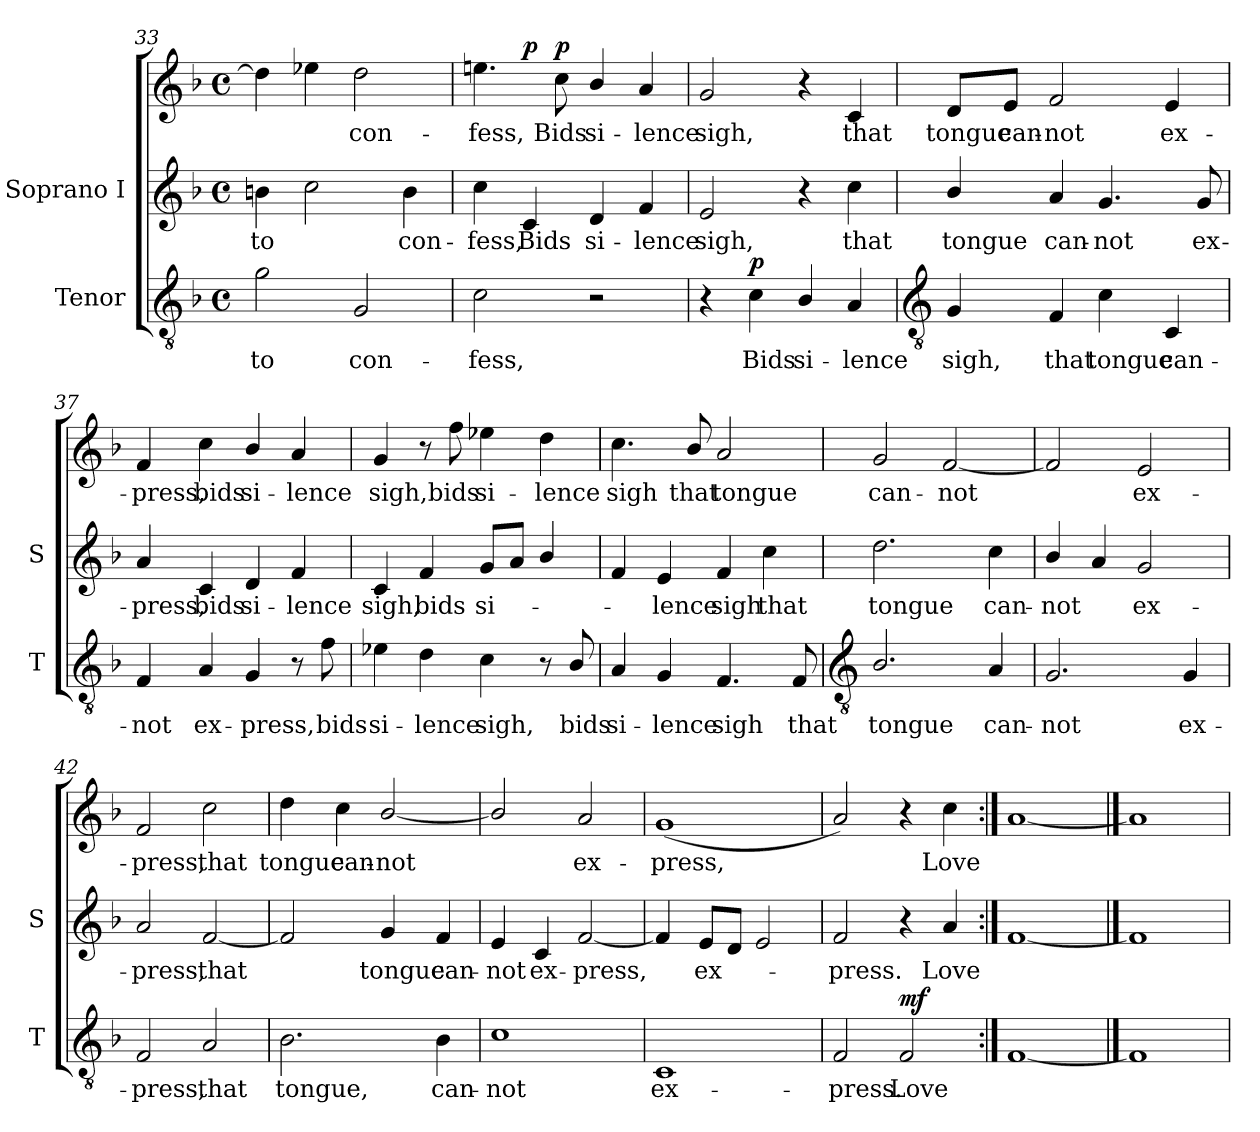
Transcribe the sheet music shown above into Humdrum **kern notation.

**kern	**text	**dynam	**kern	**text	**kern	**text	**dynam
*part2	*part2	*part2	*part1	*part1	*part1	*part1	*part1
*staff3	*staff3	*staff3	*staff2	*staff2	*staff1	*staff1	*staff1/2
*I"Tenor	*	*	*I"Soprano I	*	*	*	*
*I'T	*	*	*I'S	*	*	*	*
*clefGv2	*	*	*clefG2	*	*clefG2	*	*
*k[b-]	*	*	*k[b-]	*	*k[b-]	*	*
*F:	*	*	*F:	*	*F:	*	*
*M4/4	*	*	*M4/4	*	*M4/4	*	*
*met(c)	*	*	*met(c)	*	*met(c)	*	*
=33	=33	=33	=33	=33	=33	=33	=33
!	!LO:LY:b	!	!	!LO:LY:b	!	!	!
2g	to	.	4bn	-to	4dd]	.	.
.	.	.	2cc	.	4ee-X	.	.
!	!LO:LY:b	!	!	!	!	!LO:LY:b	!
2G	con-	.	.	.	2dd	con-	.
!	!	!	!	!LO:LY:b	!	!	!
.	.	.	4b	con-	.	.	.
=34	=34	=34	=34	=34	=34	=34	=34
!	!LO:LY:b	!	!	!LO:LY:b	!	!LO:LY:b	!
2c	-fess,	.	4cc	fess,	4.een	-fess,	.
!	!	!	!	!LO:LY:b	!	!	!LO:DY:b=2
.	.	.	4c	Bids	.	.	p
!	!	!	!	!	!	!LO:LY:b	!LO:DY:b
.	.	.	.	.	8cc	Bids	p
!	!	!	!	!LO:LY:b	!	!LO:LY:b	!
2r	.	.	4d	si-	4b-/	si-	.
!	!	!	!	!LO:LY:b	!	!LO:LY:b	!
.	.	.	4f	-lence	4a	-lence	.
=35	=35	=35	=35	=35	=35	=35	=35
!	!	!	!	!LO:LY:b	!	!LO:LY:b	!
4r	.	.	2e	sigh,	2g	sigh,	.
!	!LO:LY:b	!LO:DY:b	!	!	!	!	!
4c	Bids	p	.	.	.	.	.
!	!LO:LY:b	!	!	!	!	!	!
4B-/	si-	.	4r	.	4r	.	.
!	!LO:LY:b	!	!	!LO:LY:b	!	!LO:LY:b	!
4A	-lence	.	4cc	that	4c	that	.
!!LO:LB:g=z
=36	=36	=36	=36	=36	=36	=36	=36
*clefGv2	*	*	*	*	*	*	*
!	!LO:LY:b	!	!	!LO:LY:b	!	!LO:LY:b	!
4G	sigh,	.	4b-/	-tongue	8d/L	tongue	.
!	!	!	!	!	!	!LO:LY:b	!
.	.	.	.	.	8e/J	can-	.
!	!LO:LY:b	!	!	!LO:LY:b	!	!LO:LY:b	!
4F	that	.	4a	can-	2f	-not	.
!	!LO:LY:b	!	!	!LO:LY:b	!	!	!
4c	tongue	.	4.g	-not	.	.	.
!	!LO:LY:b	!	!	!	!	!LO:LY:b	!
4C	can-	.	.	.	4e	ex-	.
!	!	!	!	!LO:LY:b	!	!	!
.	.	.	8g	ex-	.	.	.
=37	=37	=37	=37	=37	=37	=37	=37
!	!LO:LY:b	!	!	!LO:LY:b	!	!LO:LY:b	!
4F	-not	.	4a	press,	4f	-press,	.
!	!LO:LY:b	!	!	!LO:LY:b	!	!LO:LY:b	!
4A	ex-	.	4c	bids	4cc	bids	.
!	!LO:LY:b	!	!	!LO:LY:b	!	!LO:LY:b	!
4G	-press,	.	4d	si-	4b-/	si-	.
!	!	!	!	!LO:LY:b	!	!LO:LY:b	!
8r	.	.	4f	-lence	4a	-lence	.
!	!LO:LY:b	!	!	!	!	!	!
8f	bids	.	.	.	.	.	.
=38	=38	=38	=38	=38	=38	=38	=38
!	!LO:LY:b	!	!	!LO:LY:b	!	!LO:LY:b	!
4e-X	si-	.	4c	sigh,	4g	sigh,	.
!	!LO:LY:b	!	!	!LO:LY:b	!	!	!
4d	-lence	.	4f	bids	8r	.	.
!	!	!	!	!	!	!LO:LY:b	!
.	.	.	.	.	8ff	bids	.
!	!LO:LY:b	!	!	!LO:LY:b	!	!LO:LY:b	!
4c	sigh,	.	8gL	si-	4ee-X	si-	.
.	.	.	8aJ	.	.	.	.
!	!	!	!	!	!	!LO:LY:b	!
8r	.	.	4b-/	.	4dd	-lence	.
!	!LO:LY:b	!	!	!	!	!	!
8B-/	bids	.	.	.	.	.	.
=39	=39	=39	=39	=39	=39	=39	=39
!	!LO:LY:b	!	!	!	!	!LO:LY:b	!
4A	si-	.	4f	.	4.cc	sigh	.
!	!LO:LY:b	!	!	!LO:LY:b	!	!	!
4G	-lence	.	4e	lence	.	.	.
!	!	!	!	!	!	!LO:LY:b	!
.	.	.	.	.	8b-/	that	.
!	!LO:LY:b	!	!	!LO:LY:b	!	!LO:LY:b	!
4.F	sigh	.	4f	sigh	2a	tongue	.
!	!	!	!	!LO:LY:b	!	!	!
.	.	.	4cc	that	.	.	.
!	!LO:LY:b	!	!	!	!	!	!
8F	that	.	.	.	.	.	.
!!LO:LB:g=z
=40	=40	=40	=40	=40	=40	=40	=40
*clefGv2	*	*	*	*	*	*	*
!	!LO:LY:b	!	!	!LO:LY:b	!	!LO:LY:b	!
2.B-/	tongue	.	2.dd	tongue	2g	can-	.
!	!	!	!	!	!	!LO:LY:b	!
.	.	.	.	.	[2f	-not	.
!	!LO:LY:b	!	!	!LO:LY:b	!	!	!
4A	can-	.	4cc	can-	.	.	.
=41	=41	=41	=41	=41	=41	=41	=41
!	!LO:LY:b	!	!	!LO:LY:b	!	!	!
2.G	-not	.	4b-/	-not	2f]	.	.
.	.	.	4a	.	.	.	.
!	!	!	!	!LO:LY:b	!	!LO:LY:b	!
.	.	.	2g	ex-	2e	-ex-	.
!	!LO:LY:b	!	!	!	!	!	!
4G	ex-	.	.	.	.	.	.
=42	=42	=42	=42	=42	=42	=42	=42
!	!LO:LY:b	!	!	!LO:LY:b	!	!LO:LY:b	!
2F	-press,	.	2a	press,	2f	-press,	.
!	!LO:LY:b	!	!	!LO:LY:b	!	!LO:LY:b	!
2A	that	.	[2f	that	2cc	that	.
=43	=43	=43	=43	=43	=43	=43	=43
!	!LO:LY:b	!	!	!	!	!LO:LY:b	!
2.B-	tongue,	.	2f]	.	4dd	tongue	.
!	!	!	!	!	!	!LO:LY:b	!
.	.	.	.	.	4cc	can-	.
!	!	!	!	!LO:LY:b	!	!LO:LY:b	!
.	.	.	4g	tongue	[2b-/	-not	.
!	!LO:LY:b	!	!	!LO:LY:b	!	!	!
4B-	can-	.	4f	can-	.	.	.
=44	=44	=44	=44	=44	=44	=44	=44
!	!LO:LY:b	!	!	!LO:LY:b	!	!	!
1c	-not	.	4e	-not	2b-/]	.	.
!	!	!	!	!LO:LY:b	!	!	!
.	.	.	4c	ex-	.	.	.
!	!	!	!	!LO:LY:b	!	!LO:LY:b	!
.	.	.	[2f	-press,	2a	-ex-	.
=45	=45	=45	=45	=45	=45	=45	=45
!	!LO:LY:b	!	!	!	!	!LO:LY:b	!
1C	ex-	.	4f]	.	(<1g	press,	.
!	!	!	!	!LO:LY:b	!	!	!
.	.	.	8eL	ex-	.	.	.
.	.	.	8dJ	.	.	.	.
.	.	.	2e	.	.	.	.
=46	=46	=46	=46	=46	=46	=46	=46
!	!LO:LY:b	!	!	!LO:LY:b	!	!	!
2F	-press.	.	2f	press.	2a)	.	.
!	!LO:LY:b	!LO:DY:b	!	!	!	!	!
2F	Love	mf	4r	.	4r	.	.
!	!	!	!	!LO:LY:b	!	!LO:LY:b	!LO:DY:b=2
!	!	!	!	!	!	!	!LO:DY:n=1:b
.	.	.	4a	Love	4cc	Love	mf mf
=47:|!	=47:|!	=47:|!	=47:|!	=47:|!	=47:|!	=47:|!	=47:|!
[1F	.	.	[1f	.	[1a	.	.
==48	==48	==48	==48	==48	==48	==48	==48
1F]	.	.	1f]	.	1a]	.	.
=	=	=	=	=	=	=	=
*-	*-	*-	*-	*-	*-	*-	*-
